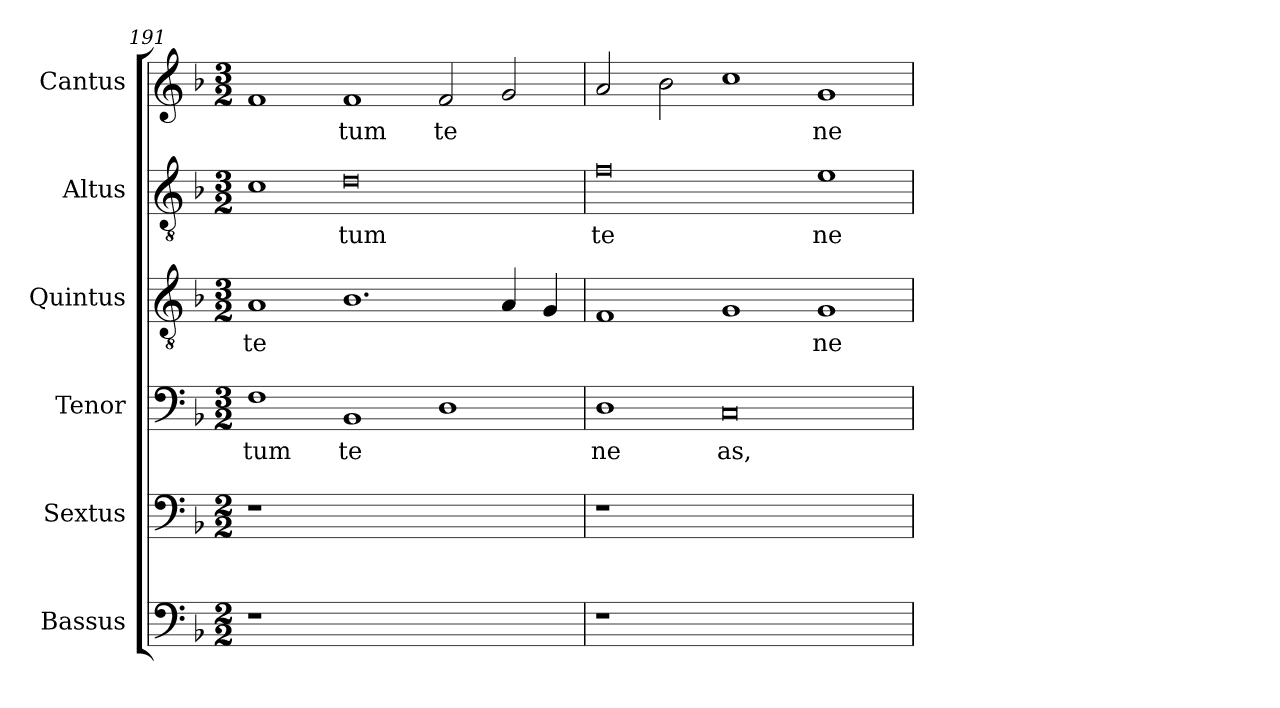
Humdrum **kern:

**kern	**kern	**kern	**text	**kern	**text	**kern	**text	**kern	**text
*part6	*part5	*part4	*part4	*part3	*part3	*part2	*part2	*part1	*part1
*staff6	*staff5	*staff4	*staff4	*staff3	*staff3	*staff2	*staff2	*staff1	*staff1
*I"Bassus	*I"Sextus	*I"Tenor	*	*I"Quintus	*	*I"Altus	*	*I"Cantus	*
*clefF4	*clefF4	*clefF4	*	*clefGv2	*	*clefGv2	*	*clefG2	*
*k[b-]	*k[b-]	*k[b-]	*	*k[b-]	*	*k[b-]	*	*k[b-]	*
*F:	*F:	*F:	*	*F:	*	*F:	*	*F:	*
*M2/2	*M2/2	*M3/2	*	*M3/2	*	*M3/2	*	*M3/2	*
=191	=191	=191	=191	=191	=191	=191	=191	=191	=191
!	!	!	!LO:LY:b:cj	!	!LO:LY:b:cj	!	!	!	!
1r	1r	1F	tum	1A	te	1c	.	1f	.
!	!	!	!LO:LY:b:cj	!	!	!	!LO:LY:b:cj	!	!LO:LY:b:cj
0ryy	0ryy	1BB-	te	1.B-	.	0d	tum	1f	tum
!	!	!	!	!	!	!	!	!	!LO:LY:b:cj
.	.	1D	.	.	.	.	.	2f/	te
.	.	.	.	4A/	.	.	.	2g/	.
.	.	.	.	4G/	.	.	.	.	.
=192	=192	=192	=192	=192	=192	=192	=192	=192	=192
!	!	!	!LO:LY:b:cj	!	!	!	!LO:LY:b:cj	!	!
1r	1r	1D	ne	1F	.	0f	te	2a/	.
.	.	.	.	.	.	.	.	2b-\	.
!	!	!	!LO:LY:b:cj	!	!	!	!	!	!
0ryy	0ryy	0C	as,	1G	.	.	.	1cc	.
!	!	!	!	!	!LO:LY:b:cj	!	!LO:LY:b:cj	!	!LO:LY:b:cj
.	.	.	.	1G	ne	1e	ne	1g	ne
=	=	=	=	=	=	=	=	=	=
*-	*-	*-	*-	*-	*-	*-	*-	*-	*-
